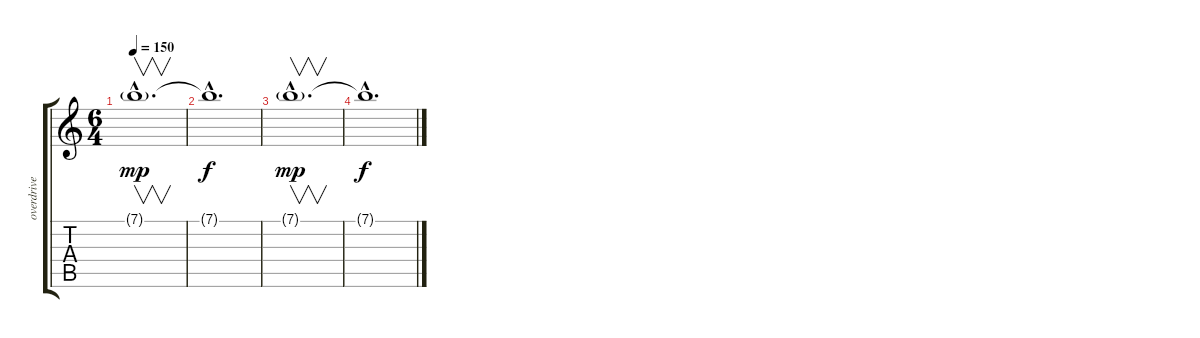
\track ("overdrive guitar 3" "overdrive ") {instrument distortionguitar}
\staff {score tabs}
\tuning (E4 B3 G3 D3 A2 E2) {hide}
\ts (6 4)
\tempo 150
\clef g2
\ks c
7.1{g hac}.1{v d dy mp} |
7.1{hac t}.1{d dy f} |
7.1{g hac}.1{v d dy mp} |
7.1{hac t}.1{d dy f}
